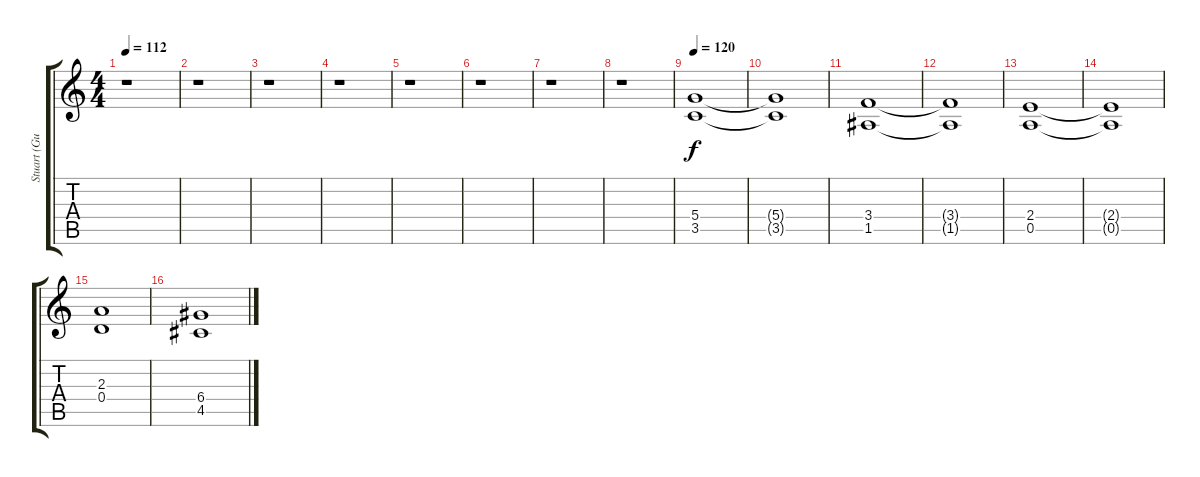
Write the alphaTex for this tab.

\track ("Stuart (Guitar)" "Stuart (Gu") {instrument overdrivenguitar}
\staff {score tabs}
\tuning (E4 B3 G3 D3 A2 D2) {hide}
\ts (4 4)
\tempo 112
\clef g2
\ks c
r.1{dy f instrument overdrivenguitar} |
r.1 |
r.1 |
r.1 |
r.1 |
r.1 |
r.1 |
r.1 |
\tempo 120
(5.4 3.5).1 |
(5.4{t} 3.5{t}).1 |
(3.4 1.5).1 |
(3.4{t} 1.5{t}).1 |
(2.4 0.5).1 |
(2.4{t} 0.5{t}).1 |
(2.3 0.4).1 |
(6.4 4.5).1
